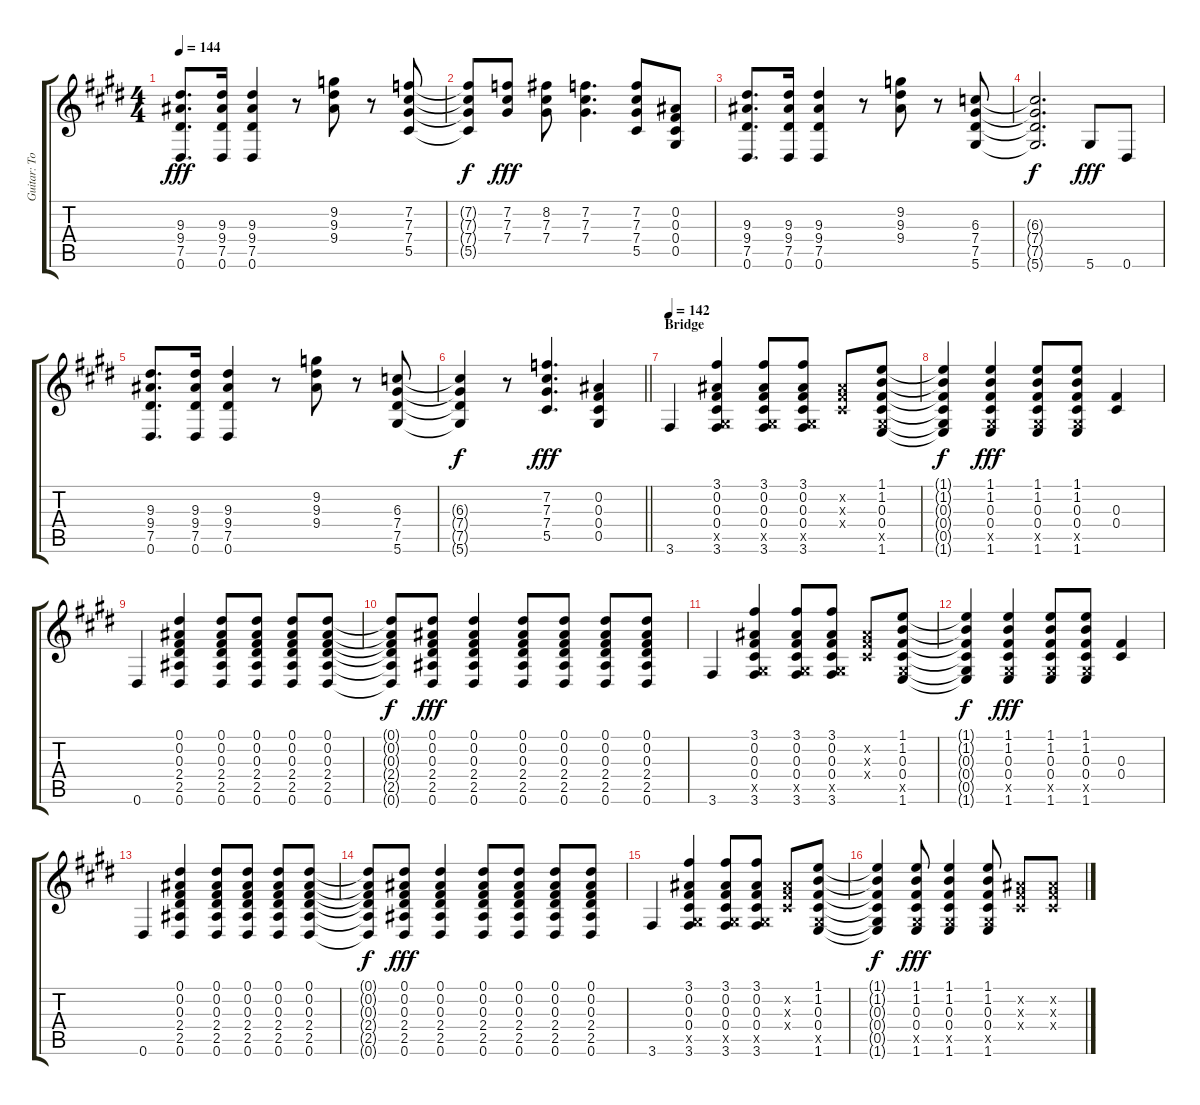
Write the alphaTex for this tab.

\track ("Guitar: Tony" "Guitar: To") {instrument distortionguitar}
\staff {score tabs}
\tuning (Eb4 Bb3 Gb3 Db3 Ab2 Eb2) {hide}
\ts (4 4)
\tempo 144
\clef g2
\ks e
(9.3 9.4 7.5 0.6).8{d dy fff} (9.3 9.4 7.5 0.6).16 (9.3 9.4 7.5 0.6).4 r.8 (9.2 9.3 9.4).8 r.8 (7.2 7.3 7.4 5.5).8 |
(7.2{t} 7.3{t} 7.4{t} 5.5{t}).8{dy f} (7.2 7.3 7.4).8{dy fff} (8.2 7.3 7.4).8 (7.2 7.3 7.4).4{d} (7.2 7.3 7.4 5.5).8 (0.2 0.3 0.4 0.5).8 |
(9.3 9.4 7.5 0.6).8{d} (9.3 9.4 7.5 0.6).16 (9.3 9.4 7.5 0.6).4 r.8 (9.2 9.3 9.4).8 r.8 (6.3 7.4 7.5 5.6).8 |
(6.3{t} 7.4{t} 7.5{t} 5.6{t}).2{d dy f} 5.6.8{dy fff} 0.6.8 |
(9.3 9.4 7.5 0.6).8{d} (9.3 9.4 7.5 0.6).16 (9.3 9.4 7.5 0.6).4 r.8 (9.2 9.3 9.4).8 r.8 (6.3 7.4 7.5 5.6).8 |
\barLineRight lightlight
(6.3{t} 7.4{t} 7.5{t} 5.6{t}).4{dy f} r.8 (7.2 7.3 7.4 5.5).4{d dy fff} (0.2 0.3 0.4 0.5).4 |
\section ("" "Bridge")
\tempo 142
3.6.4 (3.1 0.2 0.3 0.4 0.5{x} 3.6).4 (3.1 0.2 0.3 0.4 0.5{x} 3.6).8 (3.1 0.2 0.3 0.4 0.5{x} 3.6).8 (0.2{x} 0.3{x} 0.4{x}).8 (1.1 1.2 0.3 0.4 0.5{x} 1.6).8 |
(1.1{t} 1.2{t} 0.3{t} 0.4{t} 0.5{t} 1.6{t}).4{dy f} (1.1 1.2 0.3 0.4 0.5{x} 1.6).4{dy fff} (1.1 1.2 0.3 0.4 0.5{x} 1.6).8 (1.1 1.2 0.3 0.4 0.5{x} 1.6).8 (0.3 0.4).4 |
0.6.4 (0.1 0.2 0.3 2.4 2.5 0.6).4 (0.1 0.2 0.3 2.4 2.5 0.6).8 (0.1 0.2 0.3 2.4 2.5 0.6).8 (0.1 0.2 0.3 2.4 2.5 0.6).8 (0.1 0.2 0.3 2.4 2.5 0.6).8 |
(0.1{t} 0.2{t} 0.3{t} 2.4{t} 2.5{t} 0.6{t}).8{dy f} (0.1 0.2 0.3 2.4 2.5 0.6).8{dy fff} (0.1 0.2 0.3 2.4 2.5 0.6).4 (0.1 0.2 0.3 2.4 2.5 0.6).8{beam merge} (0.1 0.2 0.3 2.4 2.5 0.6).8 (0.1 0.2 0.3 2.4 2.5 0.6).8{beam merge} (0.1 0.2 0.3 2.4 2.5 0.6).8 |
3.6.4 (3.1 0.2 0.3 0.4 0.5{x} 3.6).4 (3.1 0.2 0.3 0.4 0.5{x} 3.6).8 (3.1 0.2 0.3 0.4 0.5{x} 3.6).8 (0.2{x} 0.3{x} 0.4{x}).8 (1.1 1.2 0.3 0.4 0.5{x} 1.6).8 |
(1.1{t} 1.2{t} 0.3{t} 0.4{t} 0.5{t} 1.6{t}).4{dy f} (1.1 1.2 0.3 0.4 0.5{x} 1.6).4{dy fff} (1.1 1.2 0.3 0.4 0.5{x} 1.6).8 (1.1 1.2 0.3 0.4 0.5{x} 1.6).8 (0.3 0.4).4 |
0.6.4 (0.1 0.2 0.3 2.4 2.5 0.6).4 (0.1 0.2 0.3 2.4 2.5 0.6).8 (0.1 0.2 0.3 2.4 2.5 0.6).8 (0.1 0.2 0.3 2.4 2.5 0.6).8 (0.1 0.2 0.3 2.4 2.5 0.6).8 |
(0.1{t} 0.2{t} 0.3{t} 2.4{t} 2.5{t} 0.6{t}).8{dy f} (0.1 0.2 0.3 2.4 2.5 0.6).8{dy fff} (0.1 0.2 0.3 2.4 2.5 0.6).4 (0.1 0.2 0.3 2.4 2.5 0.6).8{beam merge} (0.1 0.2 0.3 2.4 2.5 0.6).8 (0.1 0.2 0.3 2.4 2.5 0.6).8{beam merge} (0.1 0.2 0.3 2.4 2.5 0.6).8 |
3.6.4 (3.1 0.2 0.3 0.4 0.5{x} 3.6).4 (3.1 0.2 0.3 0.4 0.5{x} 3.6).8 (3.1 0.2 0.3 0.4 0.5{x} 3.6).8 (0.2{x} 0.3{x} 0.4{x}).8 (1.1 1.2 0.3 0.4 0.5{x} 1.6).8 |
(1.1{t} 1.2{t} 0.3{t} 0.4{t} 0.5{t} 1.6{t}).4{dy f} (1.1 1.2 0.3 0.4 0.5{x} 1.6).8{dy fff} (1.1 1.2 0.3 0.4 0.5{x} 1.6).4 (1.1 1.2 0.3 0.4 0.5{x} 1.6).8 (0.2{x} 0.3{x} 0.4{x}).8 (0.2{x} 0.3{x} 0.4{x}).8
